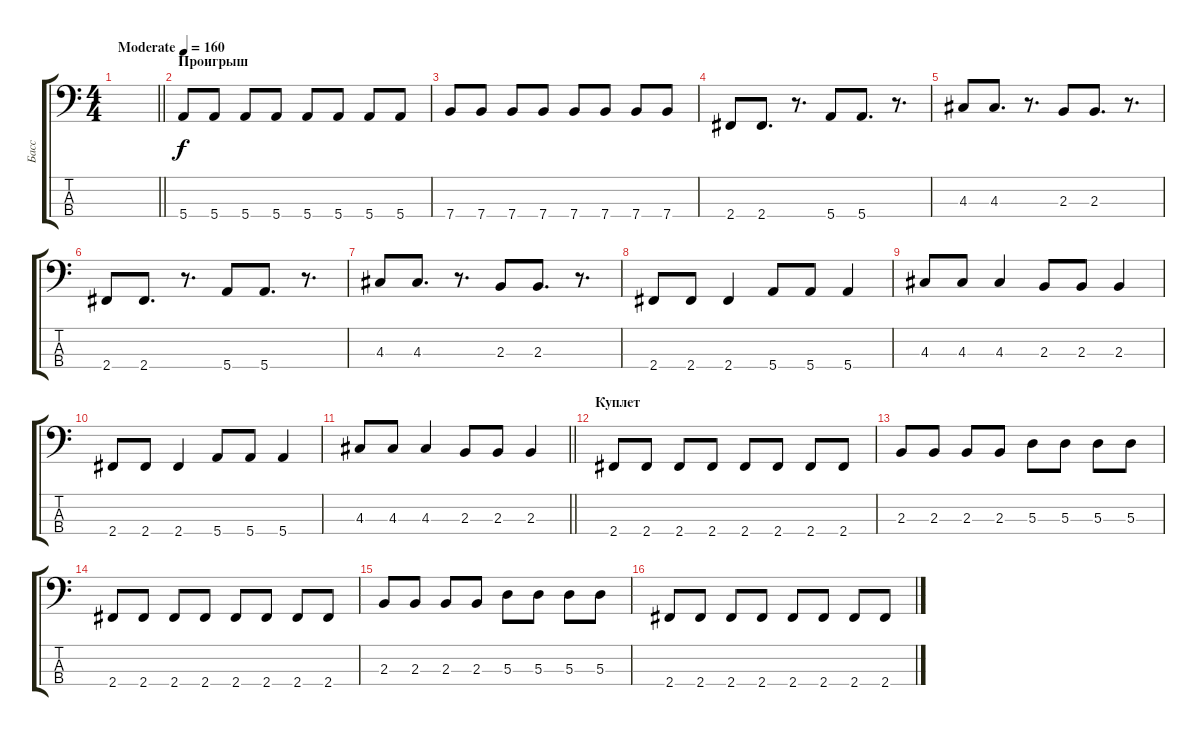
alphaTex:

\track ("Басс" "Басс") {instrument electricbasspick}
\staff {score tabs}
\tuning (G2 D2 A1 E1) {hide}
\ts (4 4)
\tempo (160 "Moderate")
\clef f4
\barLineRight lightlight
\ks c
|
\section ("" "Проигрыш")
5.4.8 5.4.8 5.4.8 5.4.8 5.4.8 5.4.8 5.4.8 5.4.8 |
7.4.8 7.4.8 7.4.8 7.4.8 7.4.8 7.4.8 7.4.8 7.4.8 |
2.4.8 2.4.8{d} r.8{d} 5.4.8 5.4.8{d} r.8{d} |
4.3.8 4.3.8{d} r.8{d} 2.3.8 2.3.8{d} r.8{d} |
2.4.8 2.4.8{d} r.8{d} 5.4.8 5.4.8{d} r.8{d} |
4.3.8 4.3.8{d} r.8{d} 2.3.8 2.3.8{d} r.8{d} |
2.4.8 2.4.8 2.4.4 5.4.8 5.4.8 5.4.4 |
4.3.8 4.3.8 4.3.4 2.3.8 2.3.8 2.3.4 |
2.4.8 2.4.8 2.4.4 5.4.8 5.4.8 5.4.4 |
\barLineRight lightlight
4.3.8 4.3.8 4.3.4 2.3.8 2.3.8 2.3.4 |
\section ("" "Куплет")
2.4.8 2.4.8 2.4.8 2.4.8 2.4.8 2.4.8 2.4.8 2.4.8 |
2.3.8 2.3.8 2.3.8 2.3.8 5.3.8 5.3.8 5.3.8 5.3.8 |
2.4.8 2.4.8 2.4.8 2.4.8 2.4.8 2.4.8 2.4.8 2.4.8 |
2.3.8 2.3.8 2.3.8 2.3.8 5.3.8 5.3.8 5.3.8 5.3.8 |
2.4.8 2.4.8 2.4.8 2.4.8 2.4.8 2.4.8 2.4.8 2.4.8
